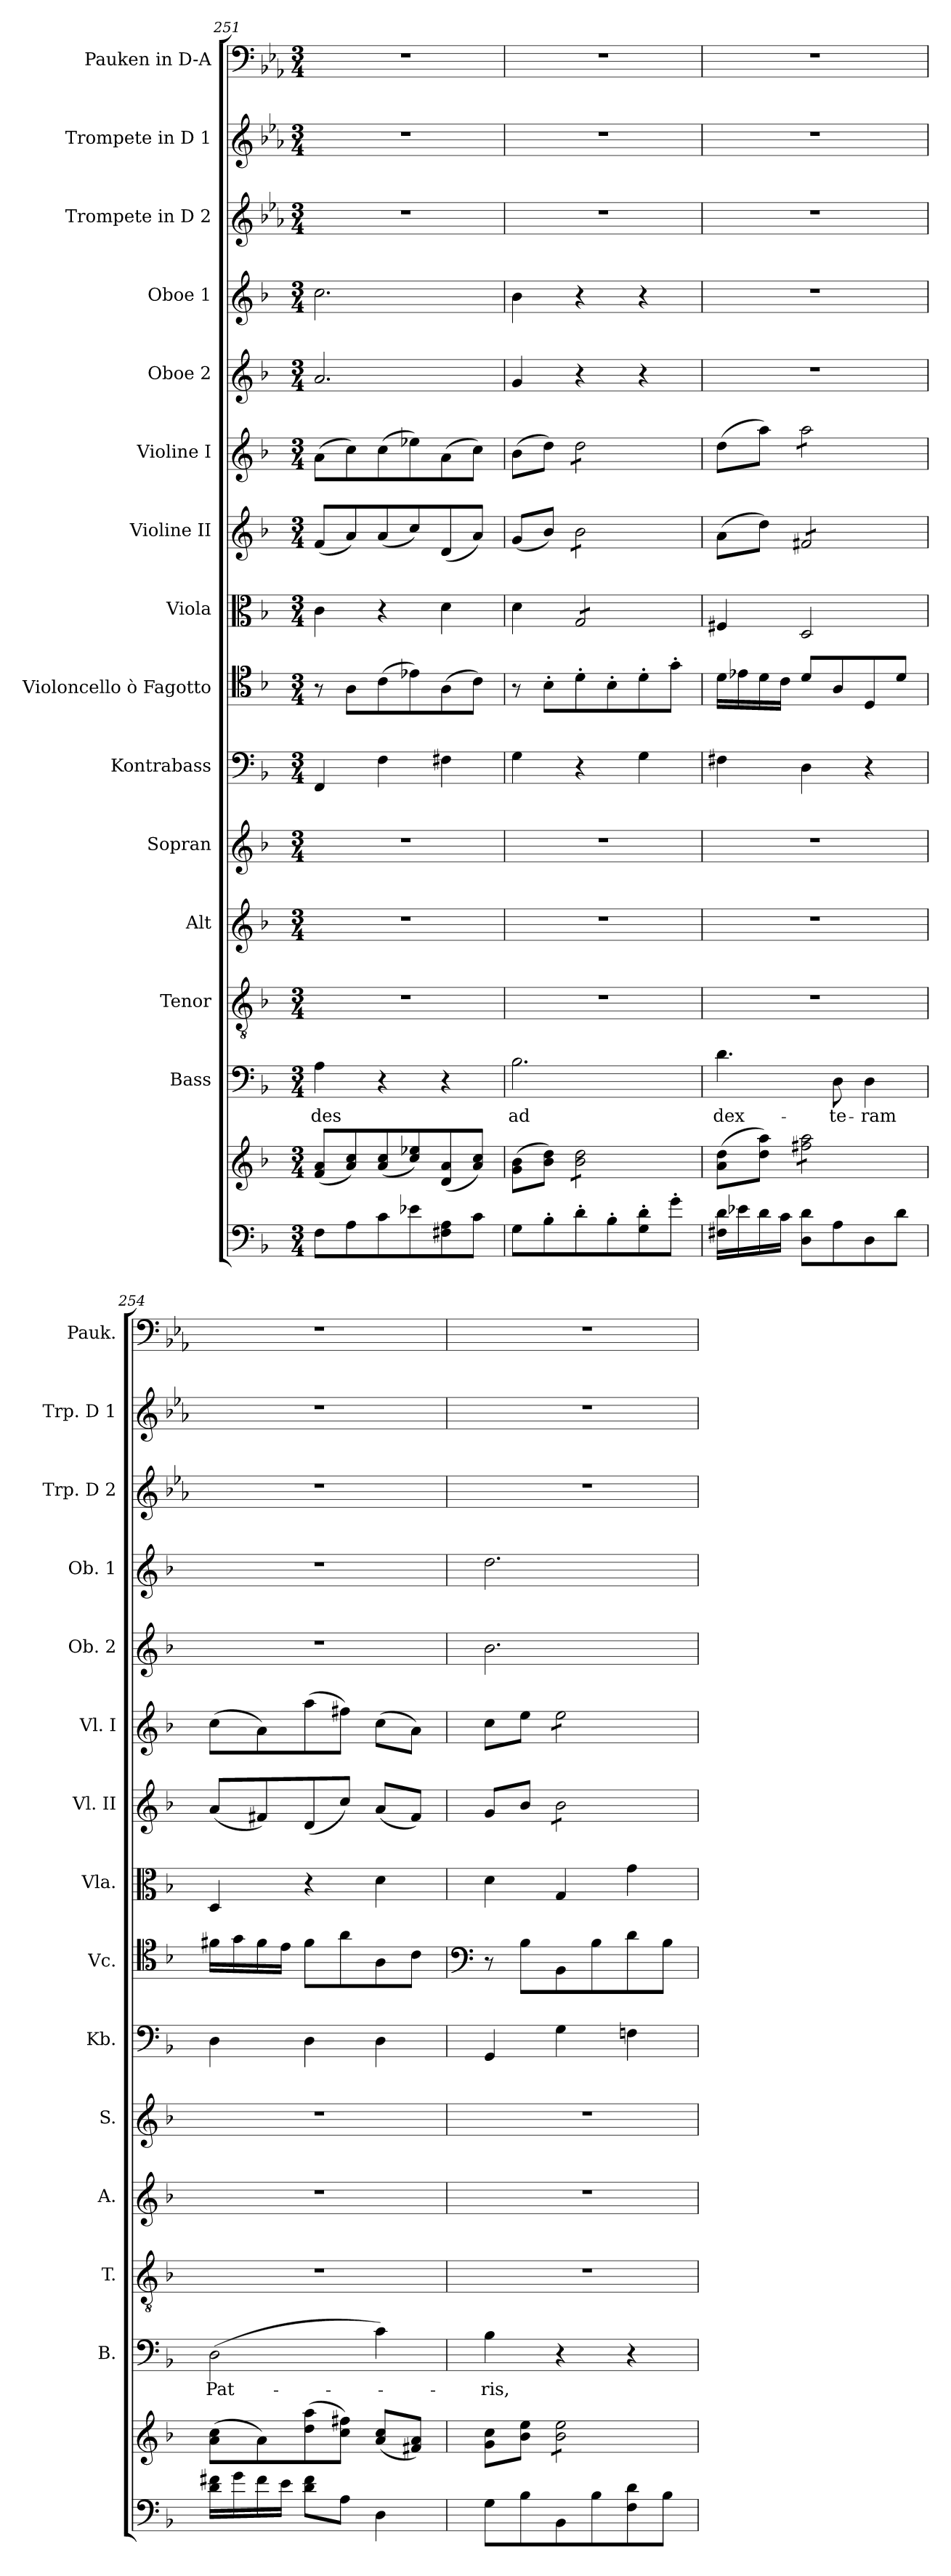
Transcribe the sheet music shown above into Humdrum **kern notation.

**kern	**kern	**kern	**text	**kern	**kern	**kern	**kern	**kern	**kern	**kern	**kern	**kern	**kern	**kern	**kern	**kern
*part15	*part15	*part14	*part14	*part13	*part12	*part11	*part10	*part9	*part8	*part7	*part6	*part5	*part4	*part3	*part2	*part1
*staff16	*staff15	*staff14	*staff14	*staff13	*staff12	*staff11	*staff10	*staff9	*staff8	*staff7	*staff6	*staff5	*staff4	*staff3	*staff2	*staff1
*	*	*I"Bass	*	*I"Tenor	*I"Alt	*I"Sopran	*I"Kontrabass	*I"Violoncello ò Fagotto	*I"Viola	*I"Violine II	*I"Violine I	*I"Oboe 2	*I"Oboe 1	*I"Trompete in D 2	*I"Trompete in D 1	*I"Pauken in D-A
*	*	*I'B.	*	*I'T.	*I'A.	*I'S.	*I'Kb.	*I'Vc.	*I'Vla.	*I'Vl. II	*I'Vl. I	*I'Ob. 2	*I'Ob. 1	*I'Trp. D 2	*I'Trp. D 1	*I'Pauk.
*clefF4	*clefG2	*clefF4	*	*clefGv2	*clefG2	*clefG2	*clefF4	*clefC4	*clefC3	*clefG2	*clefG2	*clefG2	*clefG2	*clefG2	*clefG2	*clefF4
*	*	*	*	*	*	*	*ITrd7c12	*	*	*	*	*	*	*ITrd-1c-2	*ITrd-1c-2	*ITrd-1c-2
*k[b-]	*k[b-]	*k[b-]	*	*k[b-]	*k[b-]	*k[b-]	*k[b-]	*k[b-]	*k[b-]	*k[b-]	*k[b-]	*k[b-]	*k[b-]	*k[b-]	*k[b-]	*k[b-]
*F:	*F:	*F:	*	*F:	*F:	*F:	*F:	*F:	*F:	*F:	*F:	*F:	*F:	*F:	*F:	*F:
*M3/4	*M3/4	*M3/4	*	*M3/4	*M3/4	*M3/4	*M3/4	*M3/4	*M3/4	*M3/4	*M3/4	*M3/4	*M3/4	*M3/4	*M3/4	*M3/4
=251	=251	=251	=251	=251	=251	=251	=251	=251	=251	=251	=251	=251	=251	=251	=251	=251
!	!	!	!LO:LY:b	!	!	!	!	!	!	!	!	!	!	!	!	!
8F\L	(<8f/ 8a/L	4A\	-des	2.r	2.r	2.r	4FFF/	8r	4c\	(<8f/L	(>8a\L	2.a/	2.cc\	2.r	2.r	2.r
8A\	8a/ 8cc/)	.	.	.	.	.	.	8A\L	.	8a/)	8cc\)	.	.	.	.	.
8c\	(<8a/ 8cc/	4r	.	.	.	.	4FF\	(>8c\	4r	(<8a/	(>8cc\	.	.	.	.	.
8e-X\	8cc/ 8ee-X/)	.	.	.	.	.	.	8e-X\)	.	8cc/)	8ee-X\)	.	.	.	.	.
8F#X\ 8A\	(<8d/ 8a/	4r	.	.	.	.	4FF#X\	(>8A\	4d\	(<8d/	(>8a\	.	.	.	.	.
8c\J	8a/ 8cc/J)	.	.	.	.	.	.	8c\J)	.	8a/J)	8cc\J)	.	.	.	.	.
=252	=252	=252	=252	=252	=252	=252	=252	=252	=252	=252	=252	=252	=252	=252	=252	=252
!	!	!	!LO:LY:b	!	!	!	!	!	!	!	!	!	!	!	!	!
8G\L	(>8g\ 8b-\L	2.B-\	ad	2.r	2.r	2.r	4GG\	8r	4d\	(<8g/L	(>8b-\L	4g/	4b-\	2.r	2.r	2.r
8B-'>\	8b-\ 8dd\J)	.	.	.	.	.	.	8B-'>\L	.	8b-/J)	8dd\J)	.	.	.	.	.
*	*tremolo	*	*	*	*	*	*	*	*	*	*	*	*	*	*	*
*	*	*	*	*	*	*	*	*	*tremolo	*	*	*	*	*	*	*
*	*	*	*	*	*	*	*	*	*	*tremolo	*	*	*	*	*	*
*	*	*	*	*	*	*	*	*	*	*	*tremolo	*	*	*	*	*
8d'>\	8b-\ 8dd\L	.	.	.	.	.	4r	8d'>\	8G/L	8b-\L	8dd\L	4r	4r	.	.	.
8B-'>\	8b-\ 8dd\	.	.	.	.	.	.	8B-'>\	8G/	8b-\	8dd\	.	.	.	.	.
8G\'> 8d\'>	8b-\ 8dd\	.	.	.	.	.	4GG\	8d'>\	8G/	8b-\	8dd\	4r	4r	.	.	.
8g'>\J	8b-\ 8dd\J	.	.	.	.	.	.	8g'>\J	8G/J	8b-\J	8dd\J	.	.	.	.	.
*	*	*	*	*	*	*	*	*	*	*	*Xtremolo	*	*	*	*	*
*	*	*	*	*	*	*	*	*	*	*Xtremolo	*	*	*	*	*	*
*	*	*	*	*	*	*	*	*	*Xtremolo	*	*	*	*	*	*	*
*	*Xtremolo	*	*	*	*	*	*	*	*	*	*	*	*	*	*	*
=253	=253	=253	=253	=253	=253	=253	=253	=253	=253	=253	=253	=253	=253	=253	=253	=253
!	!	!	!LO:LY:b	!	!	!	!	!	!	!	!	!	!	!	!	!
16F#X\ 16d\LL	(>8a\ 8dd\L	4.d\	dex-	2.r	2.r	2.r	4FF#X\	16d\LL	4F#X/	(>8a\L	(>8dd\L	2.r	2.r	2.r	2.r	2.r
16e-X\	.	.	.	.	.	.	.	16e-X\	.	.	.	.	.	.	.	.
16d\	8dd\ 8aa\J)	.	.	.	.	.	.	16d\	.	8dd\J)	8aa\J)	.	.	.	.	.
16c\JJ	.	.	.	.	.	.	.	16c\JJ	.	.	.	.	.	.	.	.
*	*tremolo	*	*	*	*	*	*	*	*	*	*	*	*	*	*	*
*	*	*	*	*	*	*	*	*	*	*tremolo	*	*	*	*	*	*
*	*	*	*	*	*	*	*	*	*	*	*tremolo	*	*	*	*	*
8D\ 8d\L	8ff#X\ 8aa\L	.	.	.	.	.	4DD\	8d/L	2D/	8f#X/L	8aa\L	.	.	.	.	.
!	!	!	!LO:LY:b	!	!	!	!	!	!	!	!	!	!	!	!	!
8A\	8ff#X\ 8aa\	8D\	-te-	.	.	.	.	8A/	.	8f#X/	8aa\	.	.	.	.	.
!	!	!	!LO:LY:b	!	!	!	!	!	!	!	!	!	!	!	!	!
8D\	8ff#X\ 8aa\	4D\	-ram	.	.	.	4r	8D/	.	8f#X/	8aa\	.	.	.	.	.
8d\J	8ff#X\ 8aa\J	.	.	.	.	.	.	8d/J	.	8f#X/J	8aa\J	.	.	.	.	.
*	*	*	*	*	*	*	*	*	*	*	*Xtremolo	*	*	*	*	*
*	*	*	*	*	*	*	*	*	*	*Xtremolo	*	*	*	*	*	*
*	*Xtremolo	*	*	*	*	*	*	*	*	*	*	*	*	*	*	*
=254	=254	=254	=254	=254	=254	=254	=254	=254	=254	=254	=254	=254	=254	=254	=254	=254
!	!	!	!LO:LY:b	!	!	!	!	!	!	!	!	!	!	!	!	!
16d\ 16f#X\LL	(>8a\ 8cc\L	(>2D\	Pat-	2.r	2.r	2.r	4DD\	16f#X\LL	4D/	(<8a/L	(>8cc\L	2.r	2.r	2.r	2.r	2.r
16g\	.	.	.	.	.	.	.	16g\	.	.	.	.	.	.	.	.
16f#\	8a\)	.	.	.	.	.	.	16f#\	.	8f#X/)	8a\)	.	.	.	.	.
16e\JJ	.	.	.	.	.	.	.	16e\JJ	.	.	.	.	.	.	.	.
8d\ 8f#\L	(>8dd\ 8aa\	.	.	.	.	.	4DD\	8f#\L	4r	(<8d/	(>8aa\	.	.	.	.	.
8A\J	8cc\ 8ff#X\J)	.	.	.	.	.	.	8a\	.	8cc/J)	8ff#X\J)	.	.	.	.	.
4D\	(<8a/ 8cc/L	4c\)	.	.	.	.	4DD\	8A\	4d\	(<8a/L	(>8cc\L	.	.	.	.	.
.	8f#X/ 8a/J)	.	.	.	.	.	.	8c\J	.	8f#/J)	8a\J)	.	.	.	.	.
!!LO:PB:g=z
=255	=255	=255	=255	=255	=255	=255	=255	=255	=255	=255	=255	=255	=255	=255	=255	=255
*	*	*	*	*	*	*	*	*clefF4	*	*	*	*	*	*	*	*
!	!	!	!LO:LY:b	!	!	!	!	!	!	!	!	!	!	!	!	!
8G\L	8g\ 8cc\L	4B-\	-ris,	2.r	2.r	2.r	4GGG/	8r	4d\	8g/L	8cc\L	2.b-\	2.dd\	2.r	2.r	2.r
8B-\	8b-\ 8ee\J	.	.	.	.	.	.	8B-\L	.	8b-/J	8ee\J	.	.	.	.	.
*	*tremolo	*	*	*	*	*	*	*	*	*	*	*	*	*	*	*
*	*	*	*	*	*	*	*	*	*	*tremolo	*	*	*	*	*	*
*	*	*	*	*	*	*	*	*	*	*	*tremolo	*	*	*	*	*
8BB-\	8b-\ 8ee\L	4r	.	.	.	.	4GG\	8BB-\	4G/	8b-\L	8ee\L	.	.	.	.	.
8B-\	8b-\ 8ee\	.	.	.	.	.	.	8B-\	.	8b-\	8ee\	.	.	.	.	.
8F\ 8d\	8b-\ 8ee\	4r	.	.	.	.	4FFn\	8d\	4g\	8b-\	8ee\	.	.	.	.	.
8B-\J	8b-\ 8ee\J	.	.	.	.	.	.	8B-\J	.	8b-\J	8ee\J	.	.	.	.	.
*	*	*	*	*	*	*	*	*	*	*	*Xtremolo	*	*	*	*	*
*	*	*	*	*	*	*	*	*	*	*Xtremolo	*	*	*	*	*	*
*	*Xtremolo	*	*	*	*	*	*	*	*	*	*	*	*	*	*	*
=	=	=	=	=	=	=	=	=	=	=	=	=	=	=	=	=
*-	*-	*-	*-	*-	*-	*-	*-	*-	*-	*-	*-	*-	*-	*-	*-	*-
